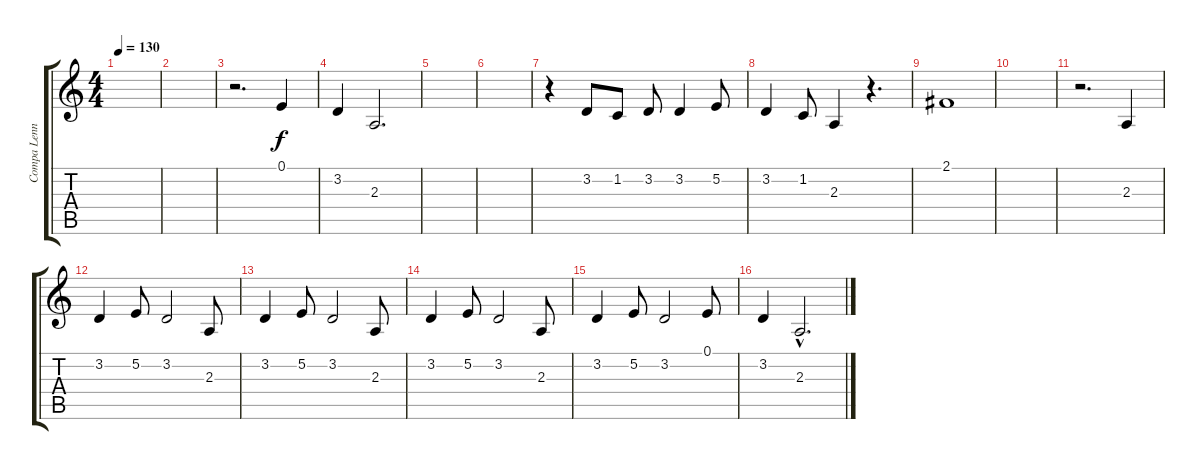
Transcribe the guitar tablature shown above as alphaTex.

\track ("Compa Lennon Men" "Compa Lenn") {instrument flute}
\staff {score tabs}
\tuning (E4 B3 G3 D3 A2 E2) {hide}
\ts (4 4)
\tempo 130
\clef g2
\ks c
|
|
r.2{d} 0.1.4 |
3.2.4 2.3.2{d} |
|
|
r.4 3.2.8 1.2.8 3.2.8 3.2.4 5.2.8 |
3.2.4 1.2.8 2.3.4 r.4{d} |
2.1.1 |
|
r.2{d} 2.3.4 |
3.2.4 5.2.8 3.2.2 2.3.8 |
3.2.4 5.2.8 3.2.2 2.3.8 |
3.2.4 5.2.8 3.2.2 2.3.8 |
3.2.4 5.2.8 3.2.2 0.1.8 |
3.2.4 2.3{hac}.2{d}
